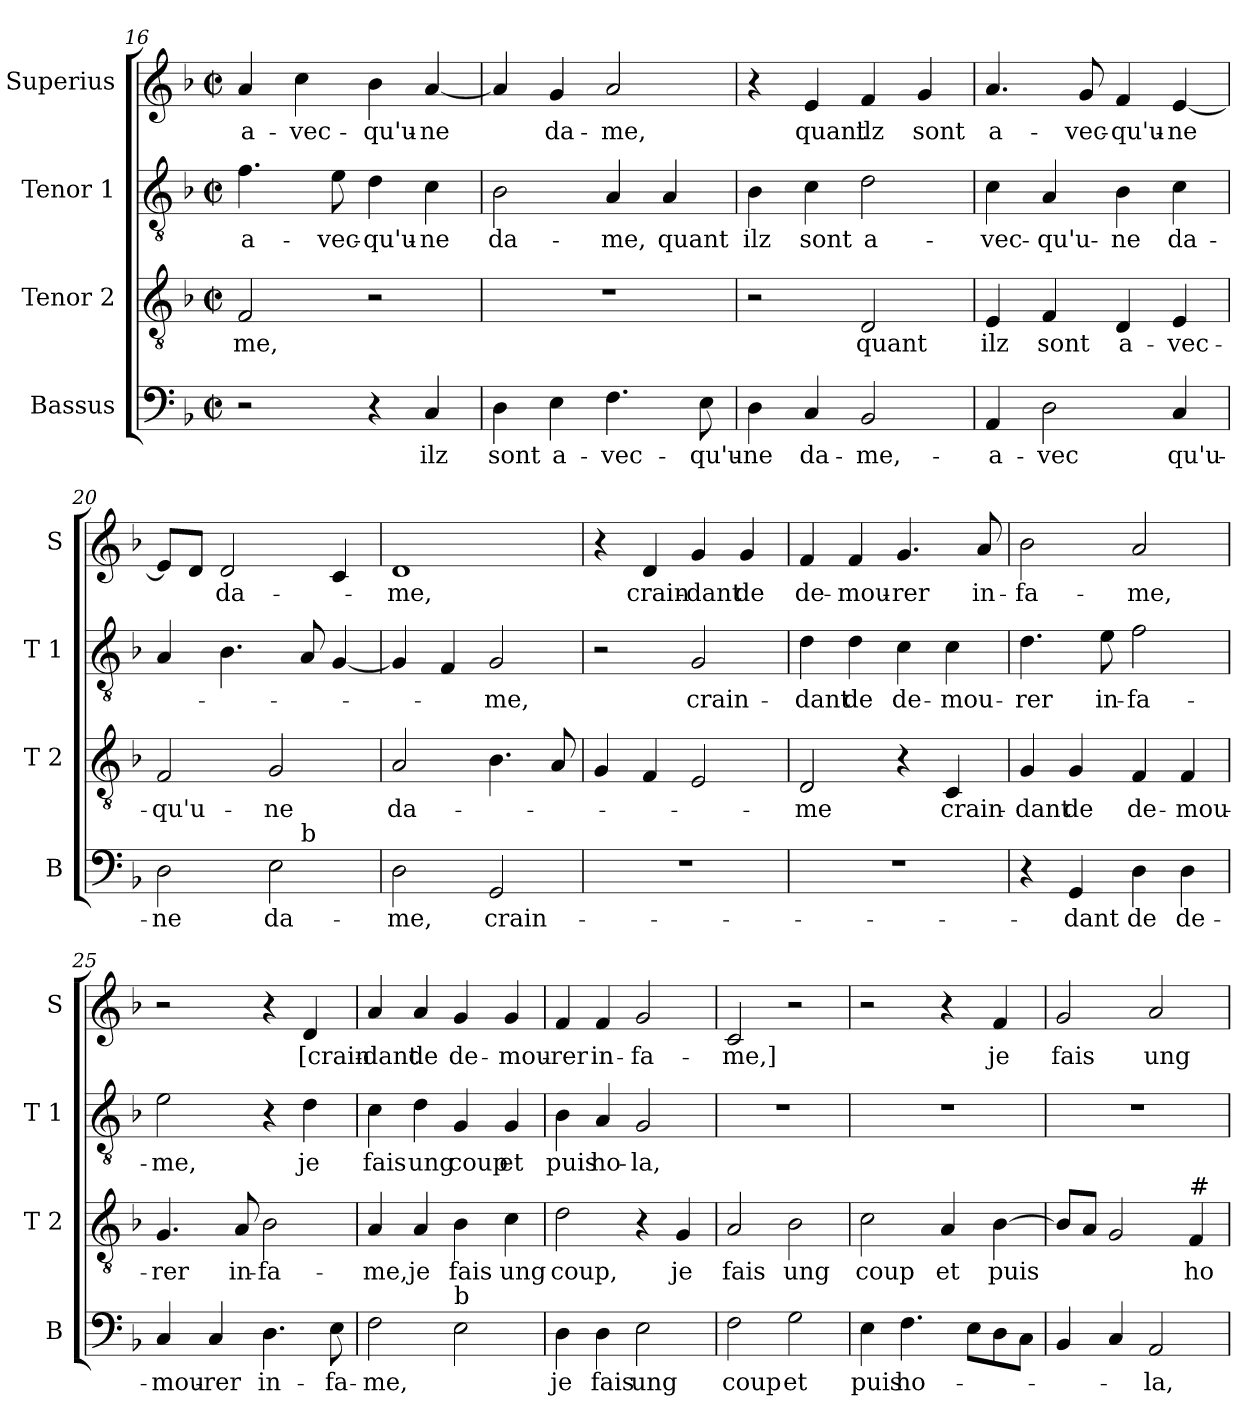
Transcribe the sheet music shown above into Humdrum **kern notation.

**kern	**text	**kern	**text	**kern	**text	**kern	**text
*part4	*part4	*part3	*part3	*part2	*part2	*part1	*part1
*staff4	*staff4	*staff3	*staff3	*staff2	*staff2	*staff1	*staff1
*I"Bassus	*	*I"Tenor 2	*	*I"Tenor 1	*	*I"Superius	*
*I'B	*	*I'T 2	*	*I'T 1	*	*I'S	*
!!LO:PB:g=z
*clefF4	*	*clefGv2	*	*clefGv2	*	*clefG2	*
*k[b-]	*	*k[b-]	*	*k[b-]	*	*k[b-]	*
*F:	*	*F:	*	*F:	*	*F:	*
*M2/2	*	*M2/2	*	*M2/2	*	*M2/2	*
*met(c|)	*	*met(c|)	*	*met(c|)	*	*met(c|)	*
=16	=16	=16	=16	=16	=16	=16	=16
2r	.	2F/	-me,	4.f\	a-	4a/	a-
.	.	.	.	.	.	4cc\	-vec-
.	.	.	.	8e\	-vec-	.	.
4r	.	2r	.	4d\	-qu'u-	4b-\	-qu'u-
4C/	ilz	.	.	4c\	-ne	[4a/	-ne
=17	=17	=17	=17	=17	=17	=17	=17
4D\	sont	1r	.	2B-\	da-	4a/]	.
4E\	a-	.	.	.	.	4g/	da-
4.F\	-vec-	.	.	4A/	-me,	2a/	-me,
.	.	.	.	4A/	quant	.	.
8E\	-qu'u-	.	.	.	.	.	.
=18	=18	=18	=18	=18	=18	=18	=18
4D\	-ne	2r	.	4B-\	ilz	4r	.
4C/	da-	.	.	4c\	sont	4e/	quant
2BB-/	-me,-	2D/	quant	2d\	a-	4f/	ilz
.	.	.	.	.	.	4g/	sont
=19	=19	=19	=19	=19	=19	=19	=19
4AA/	-a-	4E/	ilz	4c\	-vec-	4.a/	a-
2D\	-vec	4F/	sont	4A/	-qu'u-	.	.
.	.	.	.	.	.	8g/	-vec-
.	.	4D/	a-	4B-\	-ne	4f/	-qu'u-
4C/	qu'u-	4E/	-vec-	4c\	da-	[4e/	-ne
=20	=20	=20	=20	=20	=20	=20	=20
*^	*	*	*	*	*	*	*
2D\	2ryy	-ne	2F/	-qu'u-	4A/	.	8e/L]	.
.	.	.	.	.	.	.	8d/J	.
.	.	.	.	.	4.B-\	.	2d/	da-
2E\	8ryy	da-	2G/	-ne	.	.	.	.
!	!LO:TX:a:t=b	!	!	!	!	!	!	!
.	4.ryy	.	.	.	8A/	.	.	.
.	.	.	.	.	[4G/	.	4c/	.
*v	*v	*	*	*	*	*	*	*
!!LO:LB:g=z
=21	=21	=21	=21	=21	=21	=21	=21
2D\	-me,	2A/	da-	4G/]	.	1d	-me,
.	.	.	.	4F/	.	.	.
2GG/	crain-	4.B-\	.	2G/	-me,	.	.
.	.	8A/	.	.	.	.	.
=22	=22	=22	=22	=22	=22	=22	=22
1r	.	4G/	.	2r	.	4r	.
.	.	4F/	.	.	.	4d/	crain-
.	.	2E/	.	2G/	crain-	4g/	-dant
.	.	.	.	.	.	4g/	de
=23	=23	=23	=23	=23	=23	=23	=23
1r	.	2D/	-me	4d\	-dant	4f/	de-
.	.	.	.	4d\	de	4f/	-mou-
.	.	4r	.	4c\	de-	4.g/	-rer
.	.	4C/	crain-	4c\	-mou-	.	.
.	.	.	.	.	.	8a/	in-
=24	=24	=24	=24	=24	=24	=24	=24
4r	.	4G/	-dant	4.d\	-rer	2b-\	-fa-
4GG/	-dant	4G/	de	.	.	.	.
.	.	.	.	8e\	in-	.	.
4D\	de	4F/	de-	2f\	-fa-	2a/	-me,
4D\	de-	4F/	-mou-	.	.	.	.
=25	=25	=25	=25	=25	=25	=25	=25
4C/	-mou-	4.G/	-rer	2e\	-me,	2r	.
4C/	-rer	.	.	.	.	.	.
.	.	8A/	in-	.	.	.	.
4.D\	in-	2B-\	-fa-	4r	.	4r	.
.	.	.	.	4d\	je	4d/	[crain-
8E\	-fa-	.	.	.	.	.	.
!!LO:LB:g=z
=26	=26	=26	=26	=26	=26	=26	=26
2F\	-me,	4A/	-me,	4c\	fais	4a/	-dant
.	.	4A/	je	4d\	ung	4a/	de
!LO:TX:a:t=b	!	!	!	!	!	!	!
2E\	.	4B-\	fais	4G/	coup	4g/	de-
.	.	4c\	ung	4G/	et	4g/	-mou-
=27	=27	=27	=27	=27	=27	=27	=27
4D\	je	2d\	coup,	4B-\	puis	4f/	-rer
4D\	fais	.	.	4A/	ho-	4f/	in-
2E\	ung	4r	.	2G/	-la,	2g/	-fa-
.	.	4G/	je	.	.	.	.
=28	=28	=28	=28	=28	=28	=28	=28
2F\	coup	2A/	fais	1r	.	2c/	-me,]
2G\	et	2B-\	ung	.	.	2r	.
=29	=29	=29	=29	=29	=29	=29	=29
4E\	puis	2c\	coup	1r	.	2r	.
4.F\	ho-	.	.	.	.	.	.
.	.	4A/	et	.	.	4r	.
8E\L	.	.	.	.	.	.	.
8D\	.	[4B-\	puis	.	.	4f/	je
8C\J	.	.	.	.	.	.	.
=30	=30	=30	=30	=30	=30	=30	=30
4BB-/	.	8B-/L]	.	1r	.	2g/	fais
.	.	8A/J	.	.	.	.	.
4C/	.	2G/	.	.	.	.	.
2AA/	-la,	.	.	.	.	2a/	ung
!	!	!LO:TX:a:t=#	!	!	!	!	!
.	.	4F/	ho-	.	.	.	.
=	=	=	=	=	=	=	=
*-	*-	*-	*-	*-	*-	*-	*-
